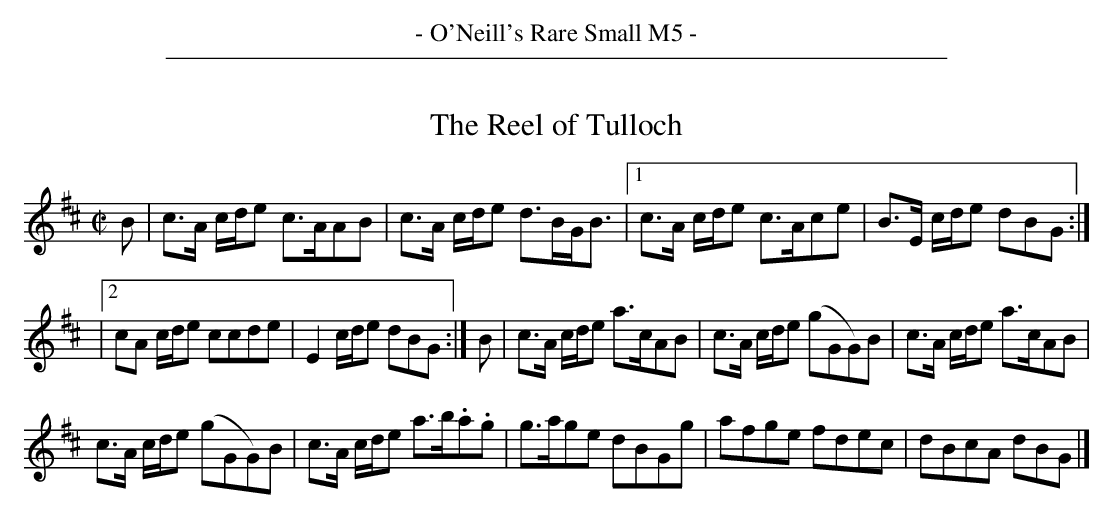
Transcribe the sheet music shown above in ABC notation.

X:1
T: The Reel of Tulloch
M: C|
L: 1/8
K: Amix
B | c>A c/d/e c>AAB | c>A c/d/e d>BG<B |[1 c>A c/d/e c>Ace | B>E c/d/e dBG :|
|[2 cA c/d/e ccde | E2 c/d/e dBG :| B | c>A c/d/e a>cAB | c>A c/d/e (gGG)B | c>A c/d/e a>cAB |
c>A c/d/e (gGG)B | c>A c/d/e a>b.a.g | g>age dBGg | afge fdec | dBcA dBG |]
